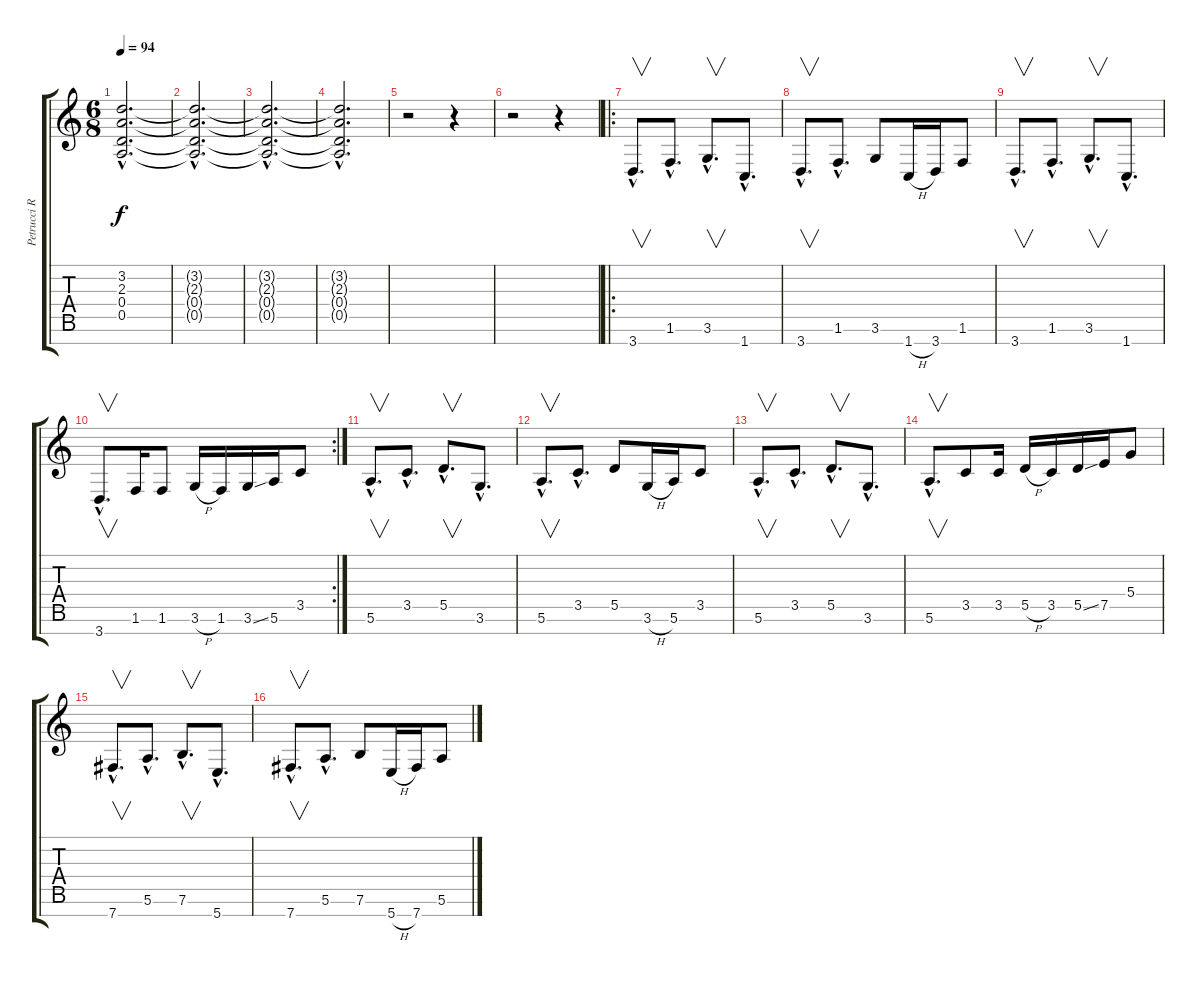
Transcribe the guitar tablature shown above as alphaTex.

\track ("Petrucci Riff (Disto Gtr)" "Petrucci R") {instrument distortionguitar}
\staff {score tabs}
\tuning (E4 B3 G3 D3 A2 E2 B1) {hide}
\ts (6 8)
\tempo 94
\clef g2
\ks c
(3.2{hac t} 2.3{hac t} 0.4{hac t} 0.5{hac t}).2{d dy f} |
(3.2{hac t} 2.3{hac t} 0.4{hac t} 0.5{hac t}).2{d} |
(3.2{hac t} 2.3{hac t} 0.4{hac t} 0.5{hac t}).2{d} |
(3.2{hac t} 2.3{hac t} 0.4{hac t} 0.5{hac t}).2{d} |
r.2 r.4 |
r.2 r.4 |
\ro
3.7{hac}.8{v d} 1.6{hac}.8{d} 3.6{hac}.8{v d} 1.7{hac}.8{d} |
3.7{hac}.8{v d} 1.6{hac}.8{d} 3.6.8 1.7{h}.16 3.7.16 1.6.8 |
3.7{hac}.8{v d} 1.6{hac}.8{d} 3.6{hac}.8{v d} 1.7{hac}.8{d} |
\rc 2
3.7{hac}.8{v d} 1.6.16 1.6.8 3.6{h}.16 1.6.16 3.6{ss}.16 5.6.16 3.5.8 |
5.6{hac}.8{v d} 3.5{hac}.8{d} 5.5{hac}.8{v d} 3.6{hac}.8{d} |
5.6{hac}.8{v d} 3.5{hac}.8{d} 5.5.8 3.6{h}.16 5.6.16 3.5.8 |
5.6{hac}.8{v d} 3.5{hac}.8{d} 5.5{hac}.8{v d} 3.6{hac}.8{d} |
5.6{hac}.8{v d} 3.5.8 3.5.16 5.5{h}.16 3.5.16 5.5{ss}.16 7.5.16 5.4.8 |
7.7{hac}.8{v d} 5.6{hac}.8{d} 7.6{hac}.8{v d} 5.7{hac}.8{d} |
7.7{hac}.8{v d} 5.6{hac}.8{d} 7.6.8 5.7{h}.16 7.7.16 5.6.8
